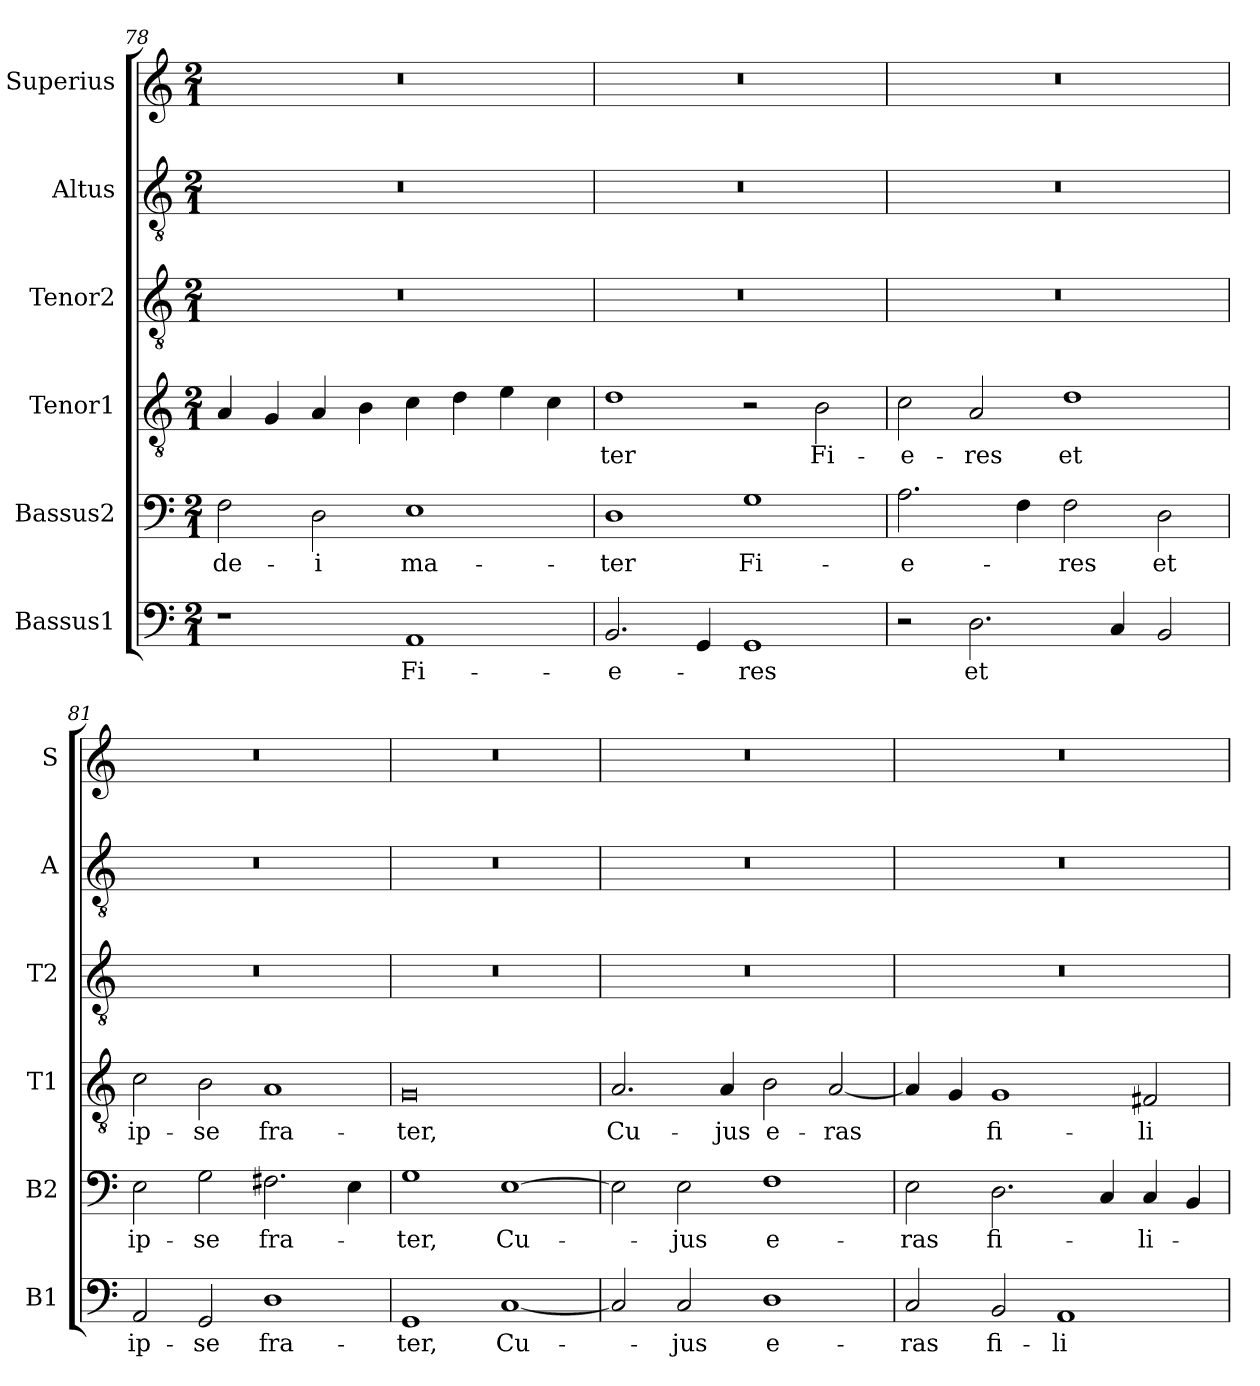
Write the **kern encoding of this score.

**kern	**text	**kern	**text	**kern	**text	**kern	**kern	**kern
*part6	*part6	*part5	*part5	*part4	*part4	*part3	*part2	*part1
*staff6	*staff6	*staff5	*staff5	*staff4	*staff4	*staff3	*staff2	*staff1
*I"Bassus1	*	*I"Bassus2	*	*I"Tenor1	*	*I"Tenor2	*I"Altus	*I"Superius
*I'B1	*	*I'B2	*	*I'T1	*	*I'T2	*I'A	*I'S
*clefF4	*	*clefF4	*	*clefGv2	*	*clefGv2	*clefGv2	*clefG2
*k[]	*	*k[]	*	*k[]	*	*k[]	*k[]	*k[]
*M2/1	*	*M2/1	*	*M2/1	*	*M2/1	*M2/1	*M2/1
=78	=78	=78	=78	=78	=78	=78	=78	=78
1r	.	2F\	de-	4A/	.	0r	0r	0r
.	.	.	.	4G/	.	.	.	.
.	.	2D\	-i	4A/	.	.	.	.
.	.	.	.	4B\	.	.	.	.
1AA	Fi-	1E	ma-	4c\	.	.	.	.
.	.	.	.	4d\	.	.	.	.
.	.	.	.	4e\	.	.	.	.
.	.	.	.	4c\	.	.	.	.
=79	=79	=79	=79	=79	=79	=79	=79	=79
2.BB/	e-	1D	-ter	1d	-ter	0r	0r	0r
4GG/	.	.	.	.	.	.	.	.
1GG	-res	1G	Fi-	2r	.	.	.	.
.	.	.	.	2B\	Fi-	.	.	.
=80	=80	=80	=80	=80	=80	=80	=80	=80
2r	.	2.A\	e-	2c\	e-	0r	0r	0r
2.D\	et	.	.	2A/	-res	.	.	.
.	.	4F\	.	.	.	.	.	.
.	.	2F\	-res	1d	et	.	.	.
4C/	.	.	.	.	.	.	.	.
2BB/	.	2D\	et	.	.	.	.	.
=81	=81	=81	=81	=81	=81	=81	=81	=81
2AA/	ip-	2E\	ip-	2c\	ip-	0r	0r	0r
2GG/	-se	2G\	-se	2B\	-se	.	.	.
1D	fra-	2.F#X\	fra-	1A	fra-	.	.	.
.	.	4E\	.	.	.	.	.	.
=82	=82	=82	=82	=82	=82	=82	=82	=82
1GG	-ter,	1G	-ter,	0G	-ter,	0r	0r	0r
[1C	Cu-	[1E	Cu-	.	.	.	.	.
=83	=83	=83	=83	=83	=83	=83	=83	=83
2C/]	.	2E\]	.	2.A/	Cu-	0r	0r	0r
2C/	-jus	2E\	-jus	.	.	.	.	.
.	.	.	.	4A/	-jus	.	.	.
1D	e-	1F	e-	2B\	e-	.	.	.
.	.	.	.	[2A/	-ras	.	.	.
=84	=84	=84	=84	=84	=84	=84	=84	=84
2C/	-ras	2E\	-ras	4A/]	.	0r	0r	0r
.	.	.	.	4G/	.	.	.	.
2BB/	fi-	2.D\	fi-	1G	fi-	.	.	.
1AA	-li-	.	.	.	.	.	.	.
.	.	4C/	.	.	.	.	.	.
.	.	4C/	-li-	2F#X/	-li-	.	.	.
.	.	4BB/	.	.	.	.	.	.
=	=	=	=	=	=	=	=	=
*-	*-	*-	*-	*-	*-	*-	*-	*-
